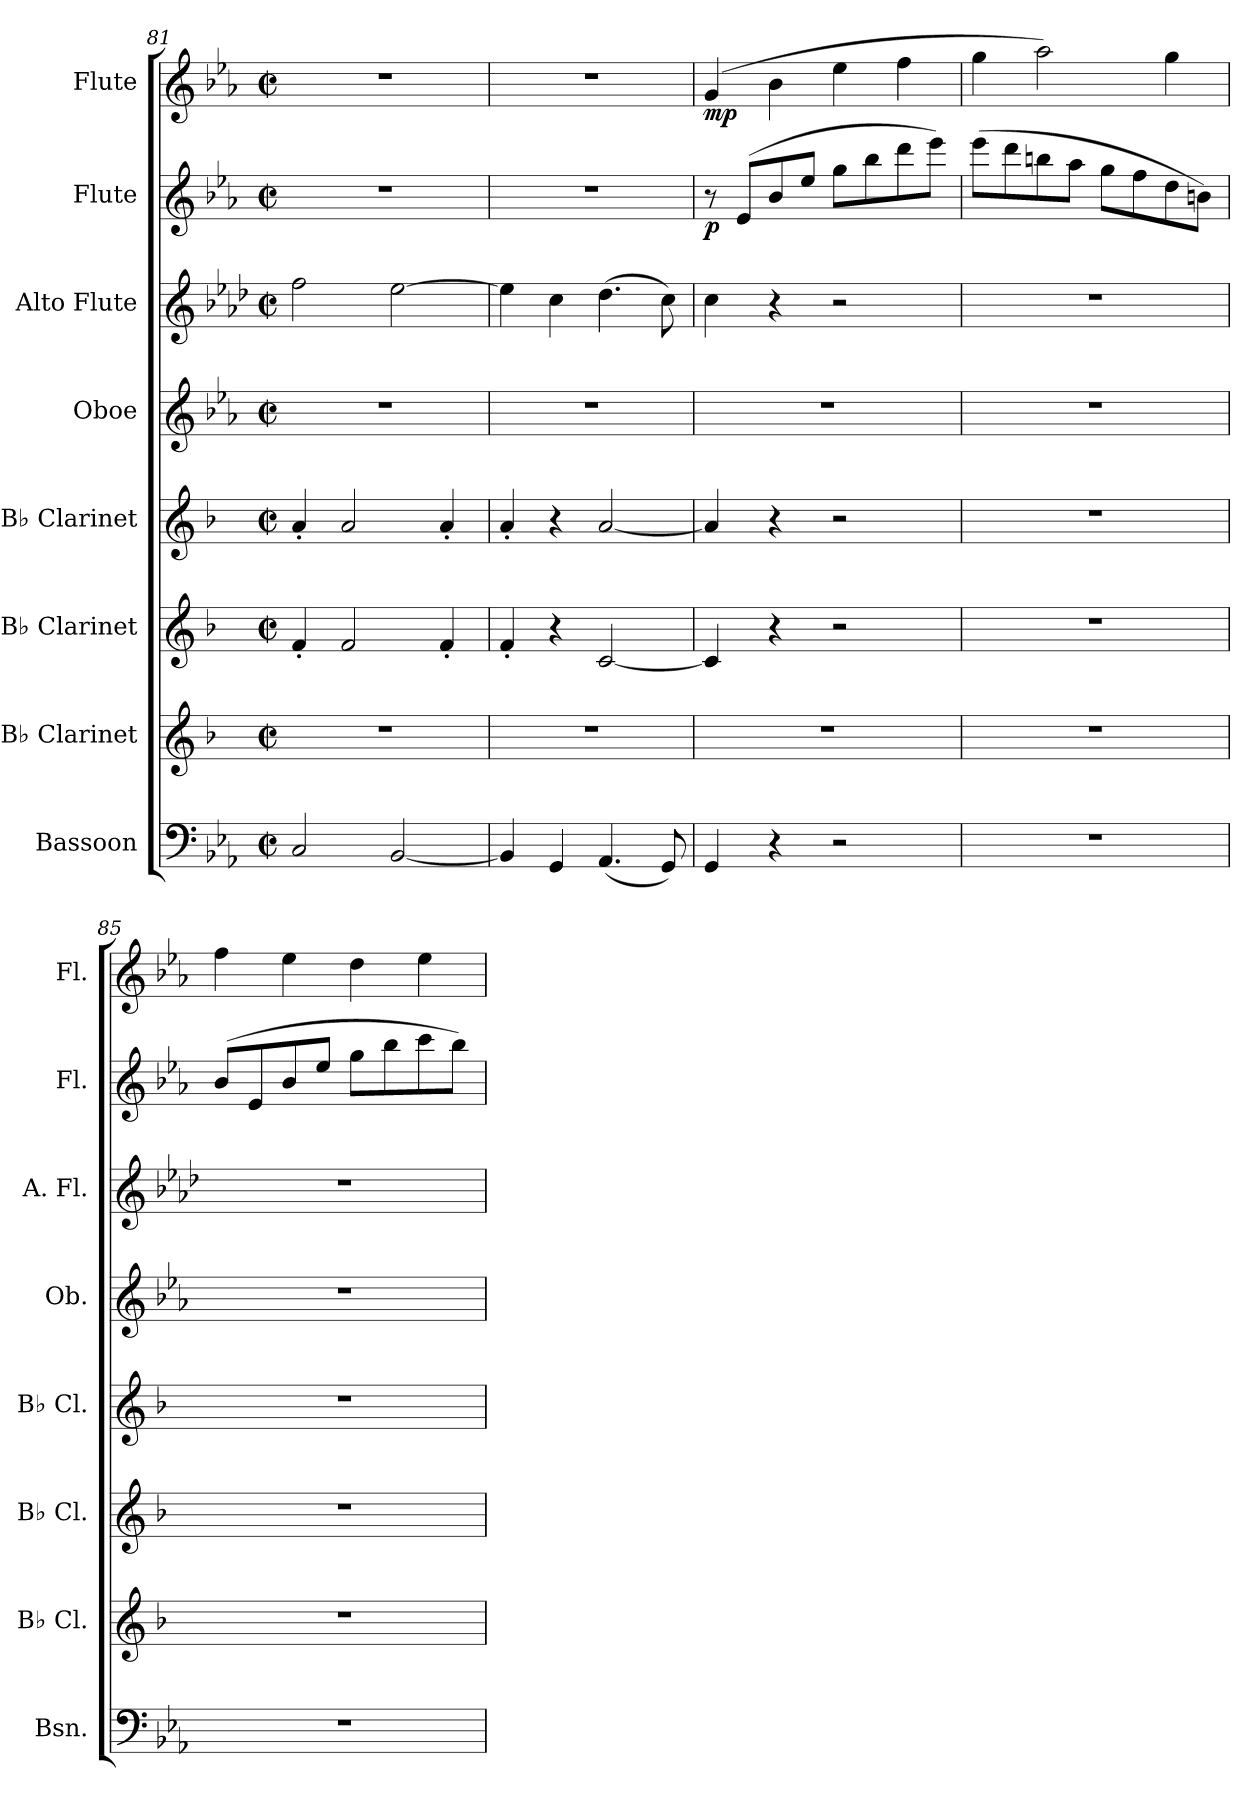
**kern	**kern	**kern	**kern	**kern	**kern	**kern	**dynam	**kern	**dynam
*part8	*part7	*part6	*part5	*part4	*part3	*part2	*part2	*part1	*part1
*staff8	*staff7	*staff6	*staff5	*staff4	*staff3	*staff2	*staff2	*staff1	*staff1
*I"Bassoon	*I"B♭ Clarinet	*I"B♭ Clarinet	*I"B♭ Clarinet	*I"Oboe	*I"Alto Flute	*I"Flute	*	*I"Flute	*
*I'Bsn.	*I'B♭ Cl.	*I'B♭ Cl.	*I'B♭ Cl.	*I'Ob.	*I'A. Fl.	*I'Fl.	*	*I'Fl.	*
*clefF4	*clefG2	*clefG2	*clefG2	*clefG2	*clefG2	*clefG2	*	*clefG2	*
*	*ITrd1c2	*ITrd1c2	*ITrd1c2	*	*ITrd3c5	*	*	*	*
*k[b-e-a-]	*k[b-e-a-]	*k[b-e-a-]	*k[b-e-a-]	*k[b-e-a-]	*k[b-e-a-]	*k[b-e-a-]	*	*k[b-e-a-]	*
*M2/2	*M2/2	*M2/2	*M2/2	*M2/2	*M2/2	*M2/2	*	*M2/2	*
*met(c|)	*met(c|)	*met(c|)	*met(c|)	*met(c|)	*met(c|)	*met(c|)	*	*met(c|)	*
=81	=81	=81	=81	=81	=81	=81	=81	=81	=81
2C/	1r	4e-'/	4g'/	1r	2cc\	1r	.	1r	.
.	.	2e-/	2g/	.	.	.	.	.	.
[2BB-/	.	.	.	.	[2b-\	.	.	.	.
.	.	4e-'/	4g'/	.	.	.	.	.	.
=82	=82	=82	=82	=82	=82	=82	=82	=82	=82
*	*	*	*	*	*	*	*	*^	*
4BB-/]	1r	4e-'/	4g'/	1r	4b-\]	1r	.	1r	2ryy	.
4GG/	.	4r	4r	.	4g\	.	.	.	.	.
*	*	*	*	*	*	*	*	*MM120	*	*
(<4.AA-/	.	[2B-/	[2g/	.	(>4.a-\	.	.	.	2ryy	.
8GG/)	.	.	.	.	8g\)	.	.	.	.	.
*	*	*	*	*	*	*	*	*v	*v	*
=83	=83	=83	=83	=83	=83	=83	=83	=83	=83
*	*	*	*	*	*	*	*	*MM122	*
*	*	*	*	*	*	*	*	*^	*
!	!	!	!	!	!	!	!LO:DY:b	!	!	!LO:DY:b
*	*	*	*	*	*	*	*	*v	*v	*
4GG/	1r	4B-/]	4g/]	1r	4g\	8r	p	(>4g/	mp
.	.	.	.	.	.	(>8e-/L	.	.	.
*	*	*	*	*	*	*	*	*MM124	*
4r	.	4r	4r	.	4r	8b-/	.	4b-\	.
.	.	.	.	.	.	8ee-/J	.	.	.
2r	.	2r	2r	.	2r	8gg\L	.	4ee-\	.
.	.	.	.	.	.	8bb-\	.	.	.
.	.	.	.	.	.	8ddd\	.	4ff\	.
.	.	.	.	.	.	8eee-\J)	.	.	.
=84	=84	=84	=84	=84	=84	=84	=84	=84	=84
1r	1r	1r	1r	1r	1r	(>8eee-\L	.	4gg\	.
.	.	.	.	.	.	8ddd\	.	.	.
.	.	.	.	.	.	8bbn\	.	2aa-\)	.
.	.	.	.	.	.	8aa-\J	.	.	.
.	.	.	.	.	.	8gg\L	.	.	.
.	.	.	.	.	.	8ff\	.	.	.
.	.	.	.	.	.	8dd\	.	4gg\	.
.	.	.	.	.	.	8bn\J)	.	.	.
=85	=85	=85	=85	=85	=85	=85	=85	=85	=85
*	*	*	*	*	*	*	*	*MM120	*
1r	1r	1r	1r	1r	1r	(>8b-/L	.	4ff\	.
.	.	.	.	.	.	8e-/	.	.	.
.	.	.	.	.	.	8b-/	.	4ee-\	.
.	.	.	.	.	.	8ee-/J	.	.	.
.	.	.	.	.	.	8gg\L	.	4dd\	.
.	.	.	.	.	.	8bb-\	.	.	.
.	.	.	.	.	.	8ccc\	.	4ee-\	.
.	.	.	.	.	.	8bb-\J)	.	.	.
=	=	=	=	=	=	=	=	=	=
*-	*-	*-	*-	*-	*-	*-	*-	*-	*-
